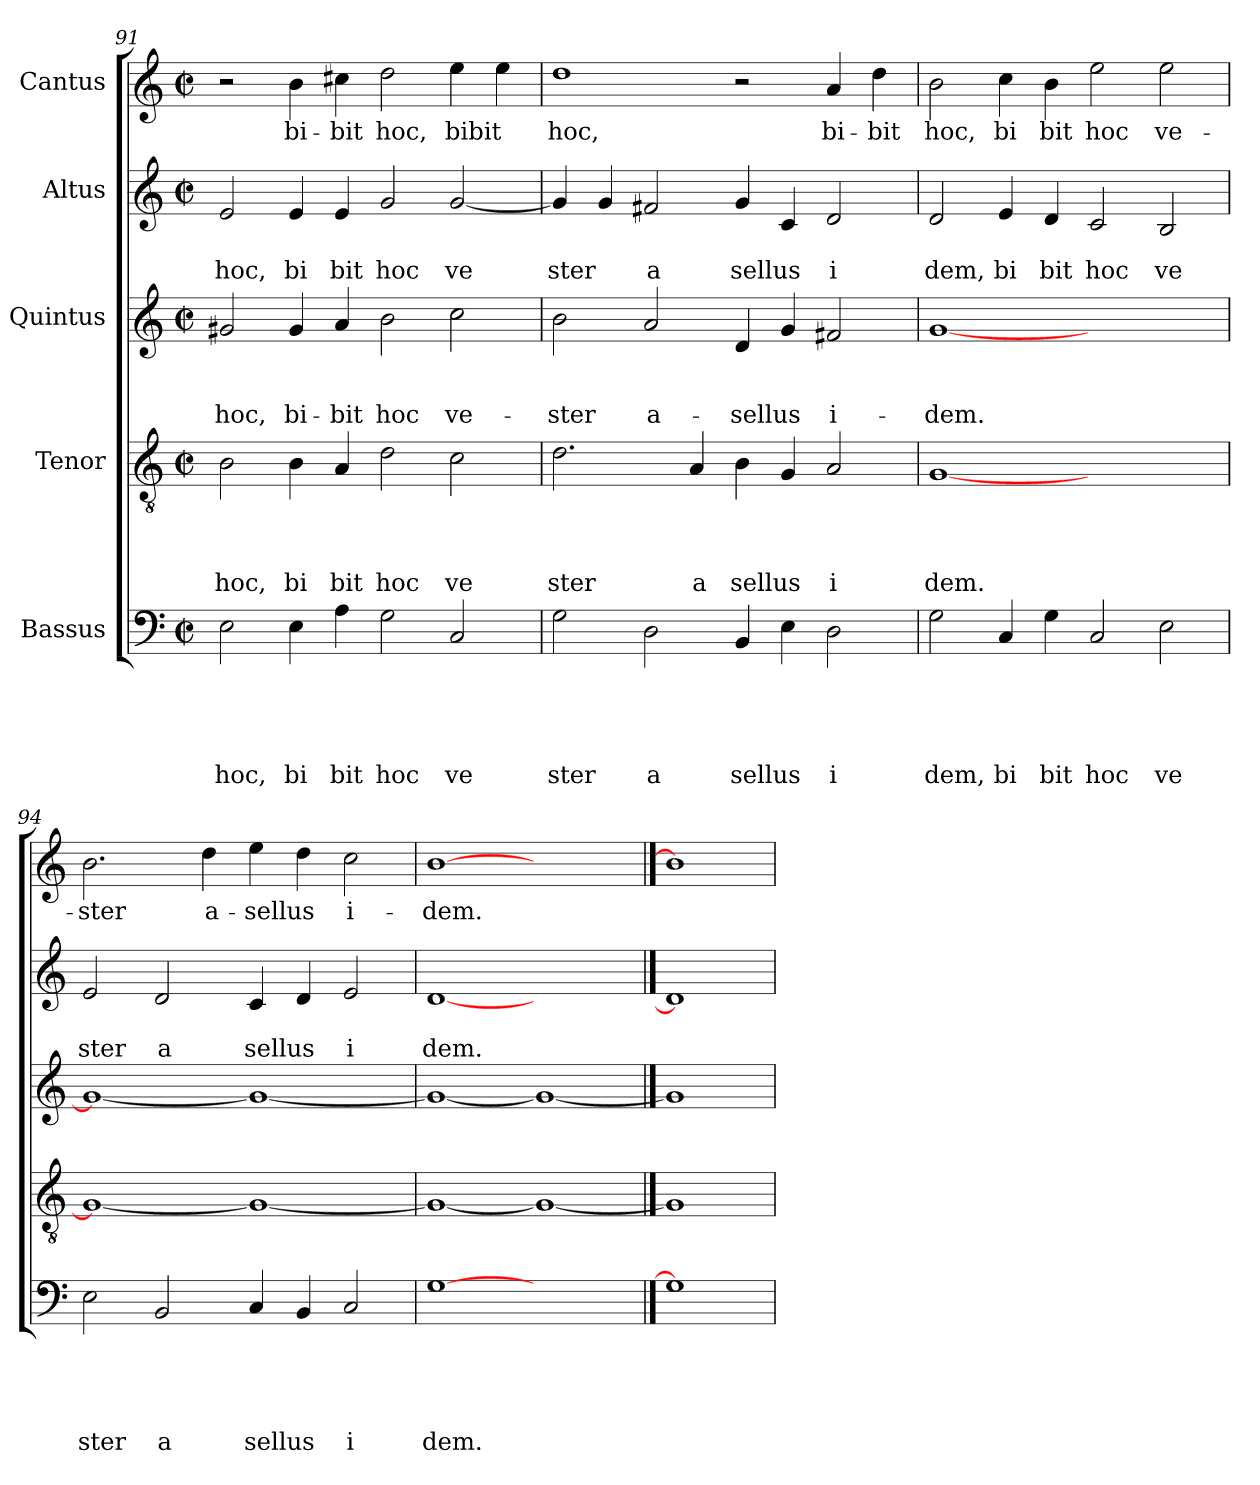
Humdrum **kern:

**kern	**text	**text	**text	**text	**text	**kern	**text	**text	**text	**text	**kern	**text	**text	**text	**kern	**text	**text	**kern	**text
*part5	*part5	*part5	*part5	*part5	*part5	*part4	*part4	*part4	*part4	*part4	*part3	*part3	*part3	*part3	*part2	*part2	*part2	*part1	*part1
*staff5	*staff5	*staff5	*staff5	*staff5	*staff5	*staff4	*staff4	*staff4	*staff4	*staff4	*staff3	*staff3	*staff3	*staff3	*staff2	*staff2	*staff2	*staff1	*staff1
*I"Bassus	*	*	*	*	*	*I"Tenor	*	*	*	*	*I"Quintus	*	*	*	*I"Altus	*	*	*I"Cantus	*
*clefF4	*	*	*	*	*	*clefGv2	*	*	*	*	*clefG2	*	*	*	*clefG2	*	*	*clefG2	*
*k[]	*	*	*	*	*	*k[]	*	*	*	*	*k[]	*	*	*	*k[]	*	*	*k[]	*
*C:	*	*	*	*	*	*C:	*	*	*	*	*C:	*	*	*	*C:	*	*	*C:	*
*M2/2	*	*	*	*	*	*M2/2	*	*	*	*	*M2/2	*	*	*	*M2/2	*	*	*M2/2	*
*met(c|)	*	*	*	*	*	*met(c|)	*	*	*	*	*met(c|)	*	*	*	*met(c|)	*	*	*met(c|)	*
=91	=91	=91	=91	=91	=91	=91	=91	=91	=91	=91	=91	=91	=91	=91	=91	=91	=91	=91	=91
!	!	!	!	!	!LO:LY:b	!	!	!	!	!LO:LY:b	!	!	!	!LO:LY:b	!	!	!LO:LY:b	!	!
2E\	.	.	.	.	hoc,	2B\	.	.	.	hoc,	2g#X/	.	.	hoc,	2e/	.	hoc,	2r	.
!	!	!	!	!	!LO:LY:b	!	!	!	!	!LO:LY:b	!	!	!	!LO:LY:b	!	!	!LO:LY:b	!	!LO:LY:b
4E\	.	.	.	.	bi	4B\	.	.	.	bi	4g#/	.	.	bi-	4e/	.	bi	4b\	bi-
!	!	!	!	!	!LO:LY:b	!	!	!	!	!LO:LY:b	!	!	!	!LO:LY:b	!	!	!LO:LY:b	!	!LO:LY:b
4A\	.	.	.	.	bit	4A/	.	.	.	bit	4a/	.	.	-bit	4e/	.	bit	4cc#X\	-bit
!	!	!	!	!	!LO:LY:b	!	!	!	!	!LO:LY:b	!	!	!	!LO:LY:b	!	!	!LO:LY:b	!	!LO:LY:b
2G\	.	.	.	.	hoc	2d\	.	.	.	hoc	2b\	.	.	hoc	2g/	.	hoc	2dd\	hoc,
!	!	!	!	!	!LO:LY:b	!	!	!	!	!LO:LY:b	!	!	!	!LO:LY:b	!	!	!LO:LY:b	!	!LO:LY:b
2C/	.	.	.	.	ve	2c\	.	.	.	ve	2cc\	.	.	ve-	[<2g/	.	ve	4ee\	bibit
.	.	.	.	.	.	.	.	.	.	.	.	.	.	.	.	.	.	4ee\	.
=92	=92	=92	=92	=92	=92	=92	=92	=92	=92	=92	=92	=92	=92	=92	=92	=92	=92	=92	=92
!	!	!	!	!	!LO:LY:b	!	!	!	!	!LO:LY:b	!	!	!	!LO:LY:b	!	!	!LO:LY:b	!	!LO:LY:b
2G\	.	.	.	.	ster	2.d\	.	.	.	ster	2b\	.	.	-ster	4g/]	.	ster	1dd	hoc,
.	.	.	.	.	.	.	.	.	.	.	.	.	.	.	4g/	.	.	.	.
!	!	!	!	!	!LO:LY:b	!	!	!	!	!	!	!	!	!LO:LY:b	!	!	!LO:LY:b	!	!
2D\	.	.	.	.	a	.	.	.	.	.	2a/	.	.	a-	2f#X/	.	a	.	.
!	!	!	!	!	!	!	!	!	!	!LO:LY:b	!	!	!	!	!	!	!	!	!
.	.	.	.	.	.	4A/	.	.	.	a	.	.	.	.	.	.	.	.	.
!	!	!	!	!	!LO:LY:b	!	!	!	!	!LO:LY:b	!	!	!	!LO:LY:b	!	!	!LO:LY:b	!	!
4BB/	.	.	.	.	sellus	4B\	.	.	.	sellus	4d/	.	.	-sellus	4g/	.	sellus	2r	.
4E\	.	.	.	.	.	4G/	.	.	.	.	4g/	.	.	.	4c/	.	.	.	.
!	!	!	!	!	!LO:LY:b	!	!	!	!	!LO:LY:b	!	!	!	!LO:LY:b	!	!	!LO:LY:b	!	!LO:LY:b
2D\	.	.	.	.	i	2A/	.	.	.	i	2f#X/	.	.	i-	2d/	.	i	4a/	bi-
!	!	!	!	!	!	!	!	!	!	!	!	!	!	!	!	!	!	!	!LO:LY:b
.	.	.	.	.	.	.	.	.	.	.	.	.	.	.	.	.	.	4dd\	-bit
=93	=93	=93	=93	=93	=93	=93	=93	=93	=93	=93	=93	=93	=93	=93	=93	=93	=93	=93	=93
!	!	!	!	!	!LO:LY:b	!	!	!	!	!LO:LY:b	!	!	!	!LO:LY:b	!	!	!LO:LY:b	!	!LO:LY:b
2G\	.	.	.	.	dem,	[<1G	.	.	.	dem.	[<1g	.	.	-dem.	2d/	.	dem,	2b\	hoc,
!	!	!	!	!	!LO:LY:b	!	!	!	!	!	!	!	!	!	!	!	!LO:LY:b	!	!LO:LY:b
4C/	.	.	.	.	bi	.	.	.	.	.	.	.	.	.	4e/	.	bi	4cc\	bi
!	!	!	!	!	!LO:LY:b	!	!	!	!	!	!	!	!	!	!	!	!LO:LY:b	!	!LO:LY:b
4G\	.	.	.	.	bit	.	.	.	.	.	.	.	.	.	4d/	.	bit	4b\	bit
!	!	!	!	!	!LO:LY:b	!	!	!	!	!	!	!	!	!	!	!	!LO:LY:b	!	!LO:LY:b
2C/	.	.	.	.	hoc	1ryy	.	.	.	.	1ryy	.	.	.	2c/	.	hoc	2ee\	hoc
!	!	!	!	!	!LO:LY:b	!	!	!	!	!	!	!	!	!	!	!	!LO:LY:b	!	!LO:LY:b
2E\	.	.	.	.	ve	.	.	.	.	.	.	.	.	.	2B/	.	ve	2ee\	ve-
=94	=94	=94	=94	=94	=94	=94	=94	=94	=94	=94	=94	=94	=94	=94	=94	=94	=94	=94	=94
!	!	!	!	!	!LO:LY:b	!	!	!	!	!	!	!	!	!	!	!	!LO:LY:b	!	!LO:LY:b
2E\	.	.	.	.	ster	1G_	.	.	.	.	1g_	.	.	.	2e/	.	ster	2.b\	-ster
!	!	!	!	!	!LO:LY:b	!	!	!	!	!	!	!	!	!	!	!	!LO:LY:b	!	!
2BB/	.	.	.	.	a	.	.	.	.	.	.	.	.	.	2d/	.	a	.	.
!	!	!	!	!	!	!	!	!	!	!	!	!	!	!	!	!	!	!	!LO:LY:b
.	.	.	.	.	.	.	.	.	.	.	.	.	.	.	.	.	.	4dd\	a-
!	!	!	!	!	!LO:LY:b	!	!	!	!	!	!	!	!	!	!	!	!LO:LY:b	!	!LO:LY:b
4C/	.	.	.	.	sellus	1G_	.	.	.	.	1g_	.	.	.	4c/	.	sellus	4ee\	-sellus
4BB/	.	.	.	.	.	.	.	.	.	.	.	.	.	.	4d/	.	.	4dd\	.
!	!	!	!	!	!LO:LY:b	!	!	!	!	!	!	!	!	!	!	!	!LO:LY:b	!	!LO:LY:b
2C/	.	.	.	.	i	.	.	.	.	.	.	.	.	.	2e/	.	i	2cc\	i-
=95	=95	=95	=95	=95	=95	=95	=95	=95	=95	=95	=95	=95	=95	=95	=95	=95	=95	=95	=95
!	!	!	!	!	!LO:LY:b	!	!	!	!	!	!	!	!	!	!	!	!LO:LY:b	!	!LO:LY:b
[1G	.	.	.	.	dem.	1G_	.	.	.	.	1g_	.	.	.	[1d	.	dem.	[1b	-dem.
1ryy	.	.	.	.	.	1G_	.	.	.	.	1g_	.	.	.	1ryy	.	.	1ryy	.
==96	==96	==96	==96	==96	==96	==96	==96	==96	==96	==96	==96	==96	==96	==96	==96	==96	==96	==96	==96
1G]	.	.	.	.	.	1G]	.	.	.	.	1g]	.	.	.	1d]	.	.	1b]	.
=	=	=	=	=	=	=	=	=	=	=	=	=	=	=	=	=	=	=	=
*-	*-	*-	*-	*-	*-	*-	*-	*-	*-	*-	*-	*-	*-	*-	*-	*-	*-	*-	*-
